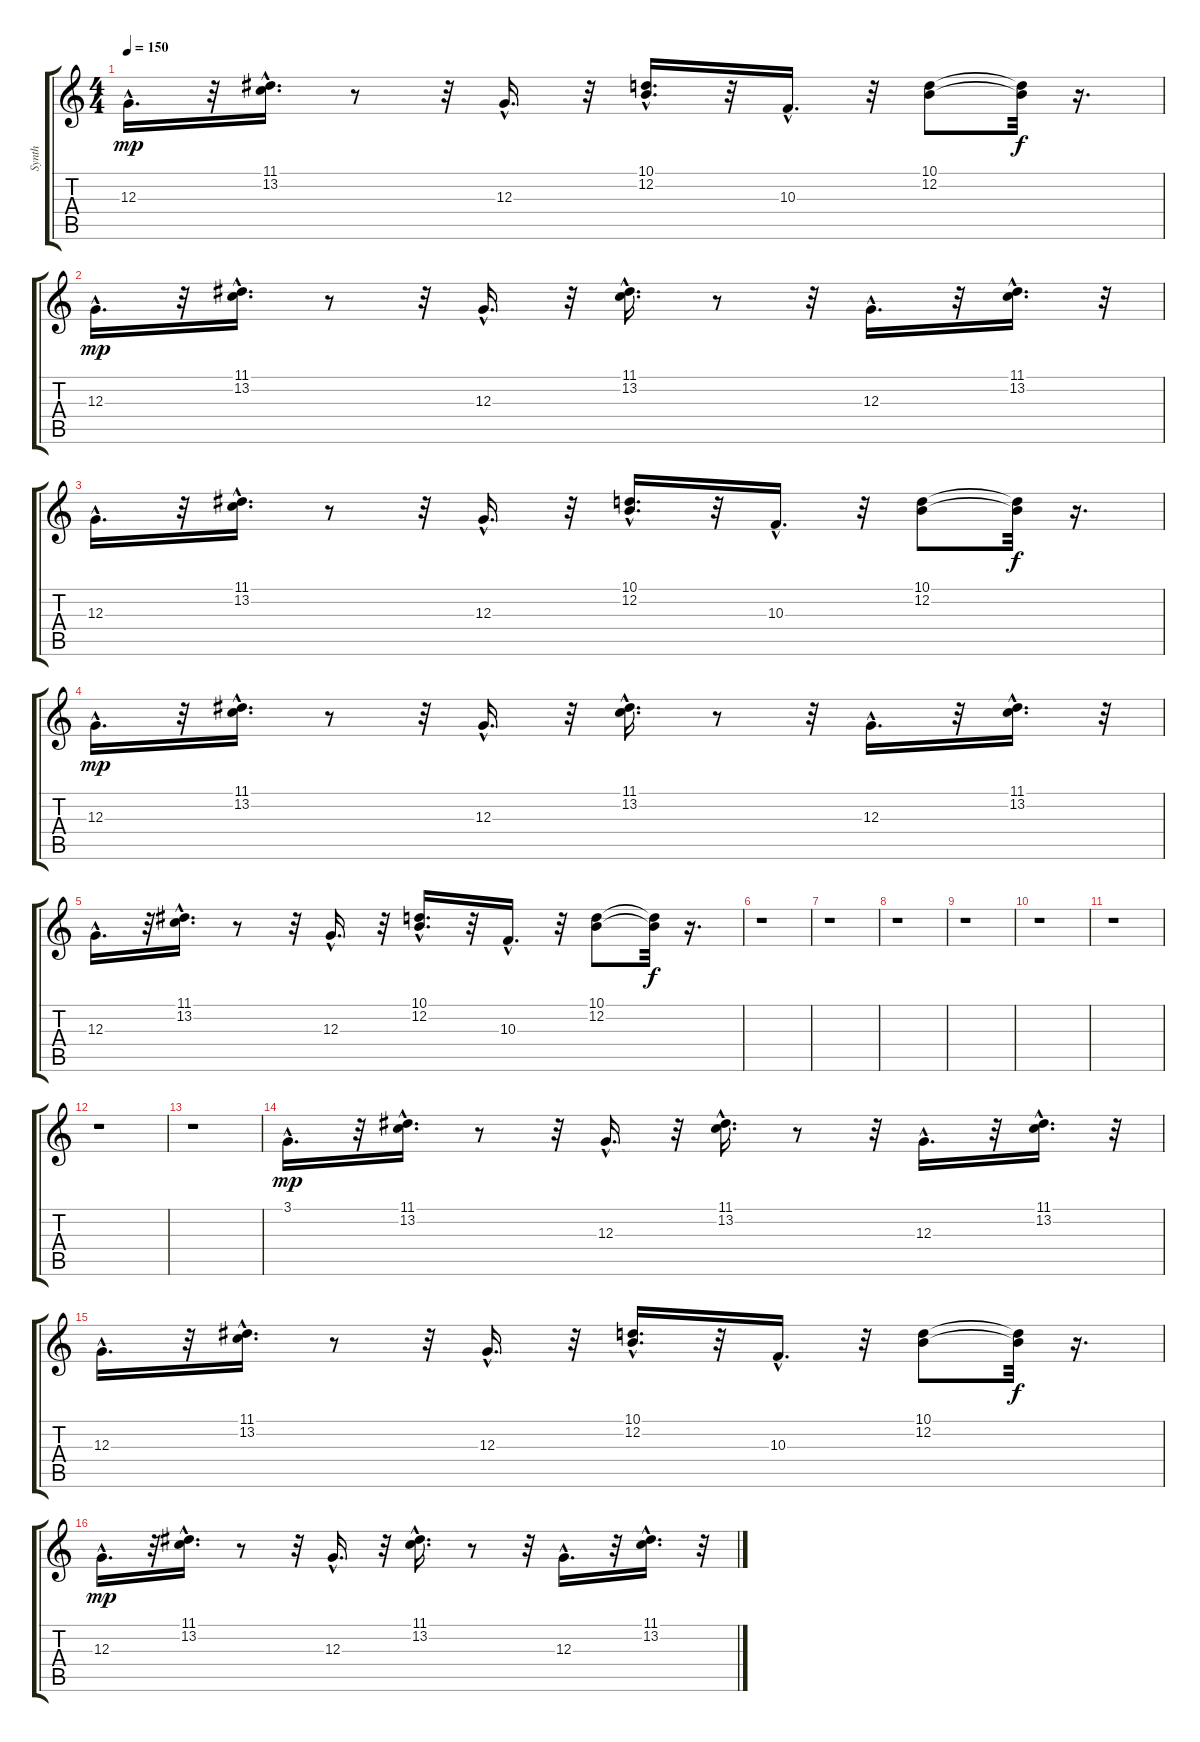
\track ("Synth" "Synth") {instrument stringensemble1}
\staff {score tabs}
\tuning (E4 B3 G3 D3 A2 E2) {hide}
\ts (4 4)
\tempo 150
\clef g2
\ks c
12.3{hac}.16{d dy mp} r.32 (11.1{hac} 13.2{hac}).16{d} r.8 r.32 12.3{hac}.16{d} r.32 (10.1{hac} 12.2{hac}).16{d} r.32 10.3{hac}.16{d} r.32 (10.1 12.2).8 (10.1{t} 12.2{t}).32{dy f} r.16{d} |
12.3{hac}.16{d dy mp} r.32 (11.1{hac} 13.2{hac}).16{d} r.8 r.32 12.3{hac}.16{d} r.32 (11.1{hac} 13.2{hac}).16{d} r.8 r.32 12.3{hac}.16{d} r.32 (11.1{hac} 13.2{hac}).16{d} r.32 |
12.3{hac}.16{d} r.32 (11.1{hac} 13.2{hac}).16{d} r.8 r.32 12.3{hac}.16{d} r.32 (10.1{hac} 12.2{hac}).16{d} r.32 10.3{hac}.16{d} r.32 (10.1 12.2).8 (10.1{t} 12.2{t}).32{dy f} r.16{d} |
12.3{hac}.16{d dy mp} r.32 (11.1{hac} 13.2{hac}).16{d} r.8 r.32 12.3{hac}.16{d} r.32 (11.1{hac} 13.2{hac}).16{d} r.8 r.32 12.3{hac}.16{d} r.32 (11.1{hac} 13.2{hac}).16{d} r.32 |
12.3{hac}.16{d} r.32 (11.1{hac} 13.2{hac}).16{d} r.8 r.32 12.3{hac}.16{d} r.32 (10.1{hac} 12.2{hac}).16{d} r.32 10.3{hac}.16{d} r.32 (10.1 12.2).8 (10.1{t} 12.2{t}).32{dy f} r.16{d} |
r.1 |
r.1 |
r.1 |
r.1 |
r.1 |
r.1 |
r.1 |
r.1 |
3.1{hac}.16{d dy mp} r.32 (11.1{hac} 13.2{hac}).16{d} r.8 r.32 12.3{hac}.16{d} r.32 (11.1{hac} 13.2{hac}).16{d} r.8 r.32 12.3{hac}.16{d} r.32 (11.1{hac} 13.2{hac}).16{d} r.32 |
12.3{hac}.16{d} r.32 (11.1{hac} 13.2{hac}).16{d} r.8 r.32 12.3{hac}.16{d} r.32 (10.1{hac} 12.2{hac}).16{d} r.32 10.3{hac}.16{d} r.32 (10.1 12.2).8 (10.1{t} 12.2{t}).32{dy f} r.16{d} |
12.3{hac}.16{d dy mp} r.32 (11.1{hac} 13.2{hac}).16{d} r.8 r.32 12.3{hac}.16{d} r.32 (11.1{hac} 13.2{hac}).16{d} r.8 r.32 12.3{hac}.16{d} r.32 (11.1{hac} 13.2{hac}).16{d} r.32
